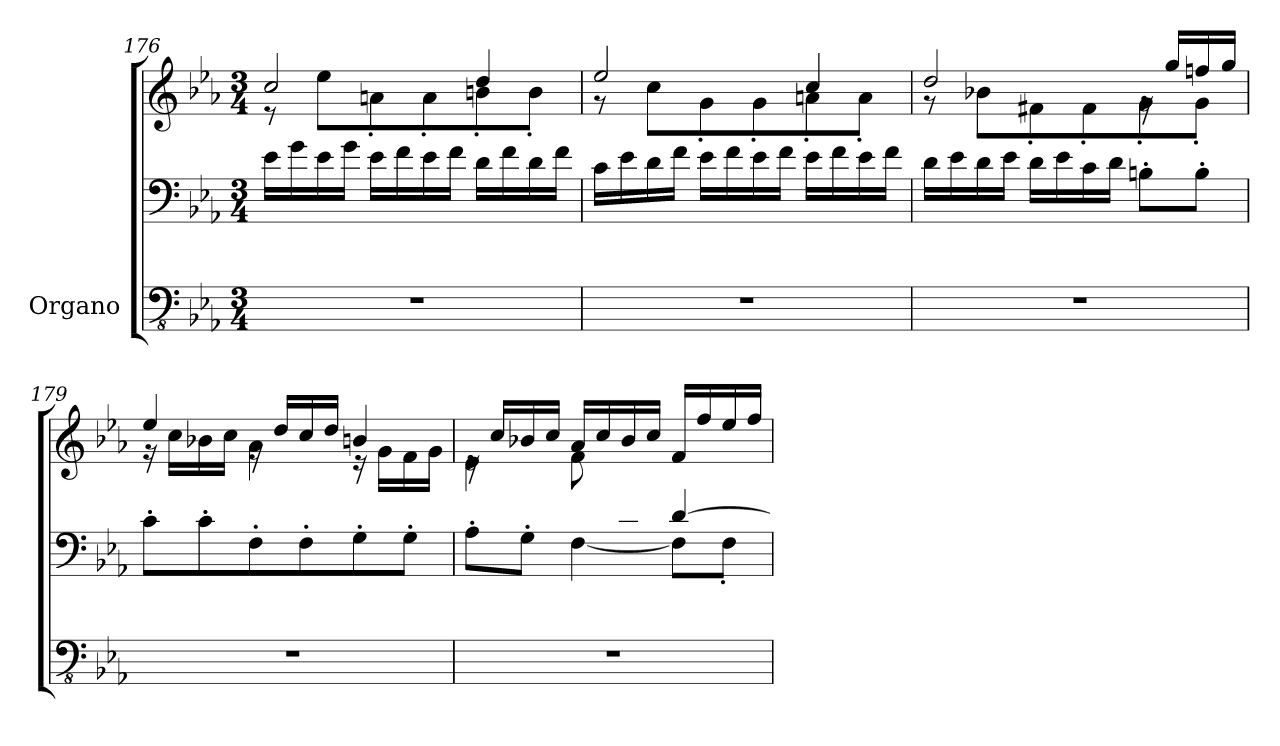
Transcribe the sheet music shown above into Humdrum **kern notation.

**kern	**kern	**kern
*part1	*part1	*part1
*staff3	*staff2	*staff1
*I"Organo	*	*
!!LO:LB:g=z
*clefFv4	*clefF4	*clefG2
*k[b-e-a-]	*k[b-e-a-]	*k[b-e-a-]
*M3/4	*M3/4	*M3/4
=176	=176	=176
*	*	*^
2.r	16e-\LL	2cc/	8r
.	16g\	.	.
.	16e-\	.	8ee-\L
.	16g\JJ	.	.
.	16e-\LL	.	8an'\
.	16f\	.	.
.	16e-\	.	8a'\
.	16f\JJ	.	.
.	16d\LL	4dd/	8bn'\
.	16f\	.	.
.	16d\	.	8b'\J
.	16f\JJ	.	.
=177	=177	=177	=177
2.r	16c\LL	2ee-/	8r
.	16e-\	.	.
.	16d\	.	8cc\L
.	16f\JJ	.	.
.	16e-\LL	.	8g'\
.	16f\	.	.
.	16e-\	.	8g'\
.	16f\JJ	.	.
.	16e-\LL	4cc/	8an'\
.	16f\	.	.
.	16e-\	.	8a'\J
.	16f\JJ	.	.
=178	=178	=178	=178
2.r	16d\LL	2dd/	8r
.	16e-\	.	.
.	16d\	.	8b-X\L
.	16e-\JJ	.	.
.	16d\LL	.	8f#X'\
.	16e-\	.	.
.	16c\	.	8f#'\
.	16d\JJ	.	.
.	8Bn'\L	16rg	8g'\
.	.	16gg/LL	.
.	8B'\J	16ffn/	8g'\J
.	.	16gg/JJ	.
=179	=179	=179	=179
2.r	8c'\L	4ee-/	16r
.	.	.	16cc\LL
.	8c'\	.	16b-X\
.	.	.	16cc\JJ
.	8F'\	16rg	4a-\
.	.	16dd/LL	.
.	8F'\	16cc/	.
.	.	16dd/JJ	.
.	8G'\	4bn/	16r
.	.	.	16g\LL
.	8G'\J	.	16f\
.	.	.	16g\JJ
!!LO:LB:g=z	!!
=180	=180	=180	=180
*	*^	*	*
2.r	4.ryy	8A-'\L	16re	4e-\
.	.	.	16cc/LL	.
.	.	8G'\J	16b-X/	.
.	.	.	16cc/JJ	.
.	.	[4F\	16a-/LL	8f\L
.	.	.	16cc/	.
.	8c/J	.	16b-/	4.ryy
.	.	.	16cc/JJ	.
.	[4d/	8F\L]	16f/LL	.
.	.	.	16ff/	.
.	.	8F'\J	16ee-/	.
.	.	.	16ff/JJ	.
*	*v	*v	*	*
*	*	*v	*v
=	=	=
*-	*-	*-
